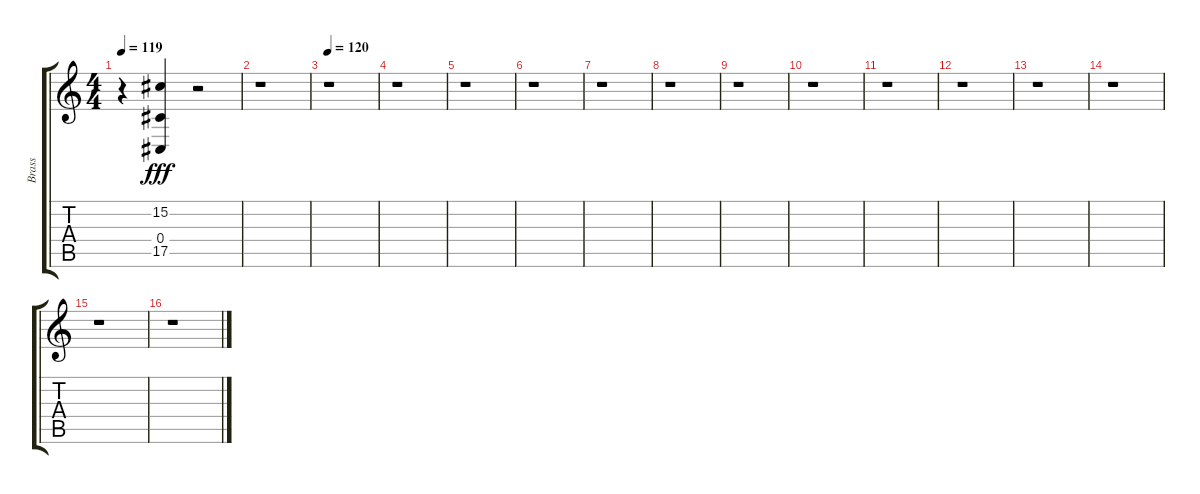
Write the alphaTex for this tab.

\track ("Brass" "Brass") {instrument brasssection}
\staff {score tabs}
\tuning (Eb4 Bb3 Gb3 Db3 Ab2 Eb2) {hide}
\ts (4 4)
\tempo 119
\clef g2
\ks c
r.4{dy fff} (15.2 0.4 17.5).4 r.2 |
r.1 |
\tempo 120
r.1 |
r.1 |
r.1 |
r.1 |
r.1 |
r.1 |
r.1 |
r.1 |
r.1 |
r.1 |
r.1 |
r.1 |
r.1 |
r.1
